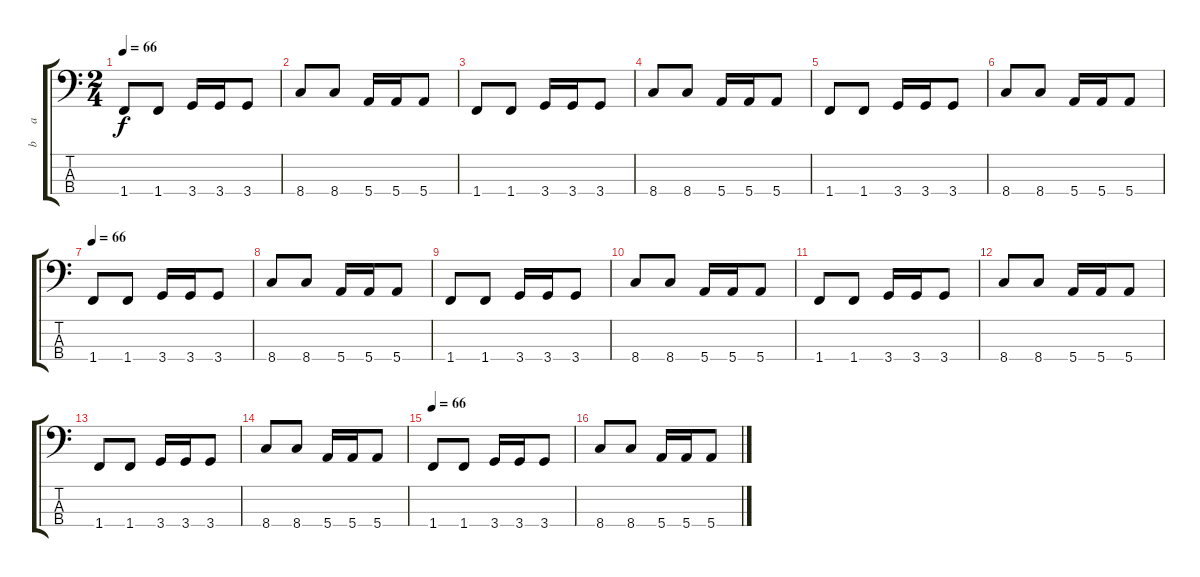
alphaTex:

\track ("b      a       s      s" "b      a  ") {instrument electricbassfinger}
\staff {score tabs}
\tuning (G2 D2 A1 E1) {hide}
\ts (2 4)
\tempo 66
\clef f4
\ks c
1.4.8{dy f} 1.4.8 3.4.16 3.4.16 3.4.8 |
8.4.8 8.4.8 5.4.16 5.4.16 5.4.8 |
1.4.8 1.4.8 3.4.16 3.4.16 3.4.8 |
8.4.8 8.4.8 5.4.16 5.4.16 5.4.8 |
1.4.8 1.4.8 3.4.16 3.4.16 3.4.8 |
8.4.8 8.4.8 5.4.16 5.4.16 5.4.8 |
\tempo 66
1.4.8 1.4.8 3.4.16 3.4.16 3.4.8 |
8.4.8 8.4.8 5.4.16 5.4.16 5.4.8 |
1.4.8 1.4.8 3.4.16 3.4.16 3.4.8 |
8.4.8 8.4.8 5.4.16 5.4.16 5.4.8 |
1.4.8 1.4.8 3.4.16 3.4.16 3.4.8 |
8.4.8 8.4.8 5.4.16 5.4.16 5.4.8 |
1.4.8 1.4.8 3.4.16 3.4.16 3.4.8 |
8.4.8 8.4.8 5.4.16 5.4.16 5.4.8 |
\tempo 66
1.4.8 1.4.8 3.4.16 3.4.16 3.4.8 |
8.4.8 8.4.8 5.4.16 5.4.16 5.4.8
